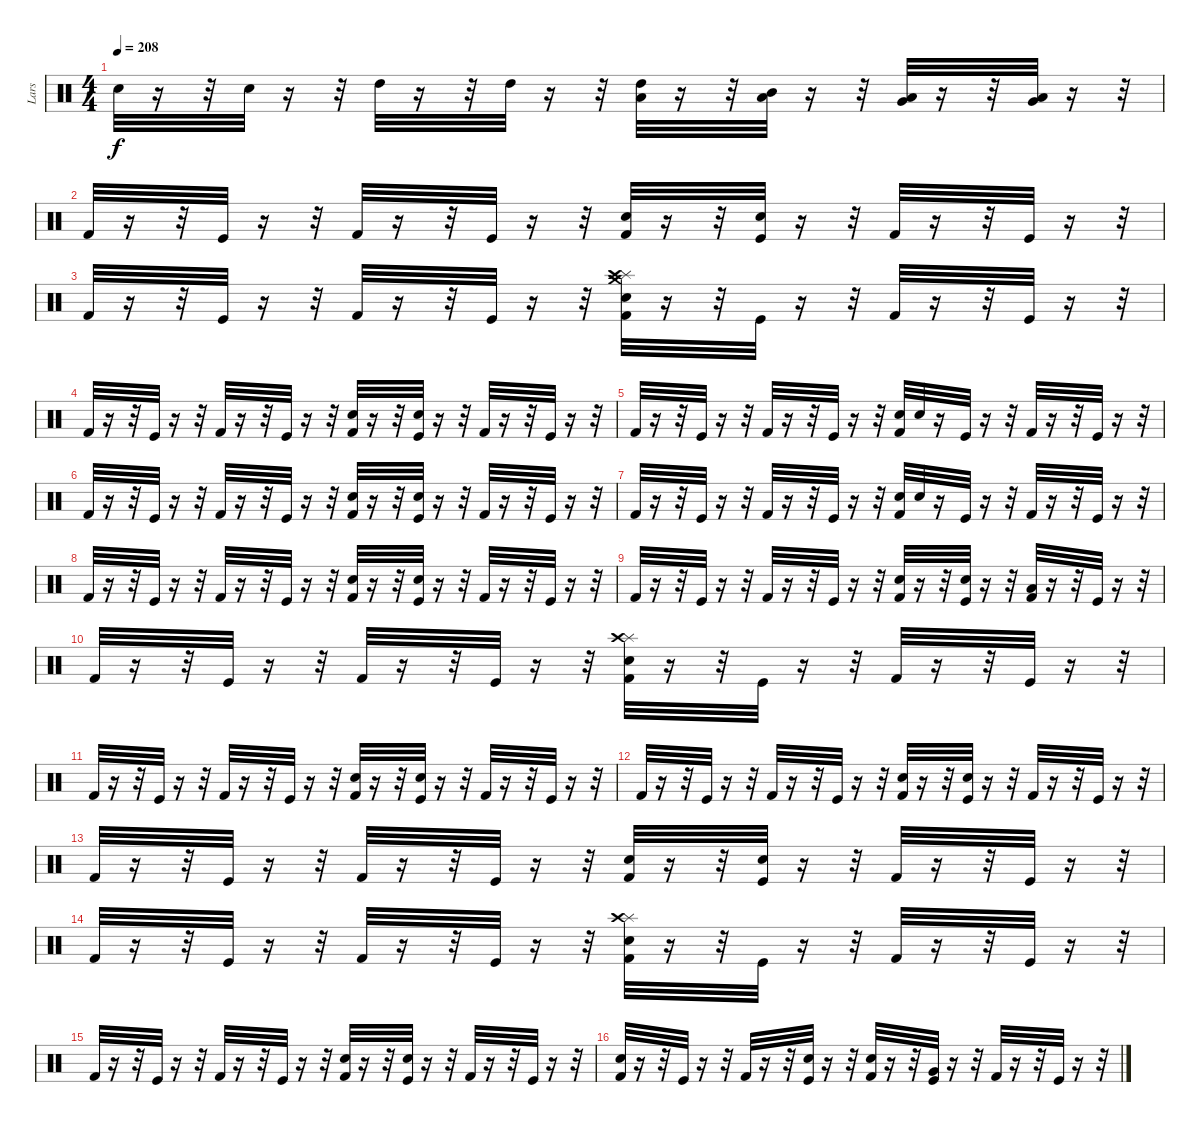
\track ("Lars" "Lars") {instrument percussion}
\staff {score}
\articulation defaults
\ts (4 4)
\tempo 208
\clef neutral
\ks c "Snare (hit) 2".32{dy f}
r.16 r.32 "Snare (hit) 2".32 r.16 r.32 "High Tom (hit)".32 r.16 r.32 "High Tom (hit)".32 r.16 r.32 ("Low Tom (hit)" "High Tom (hit)").32 r.16 r.32 ("Low Tom (hit)" "Mid Tom (hit)").32 r.16 r.32 ("Low Tom (hit)" "Very Low Tom (hit)").32 r.16 r.32 ("Low Floor Tom (hit)" "Very Low Tom (hit)").32 r.16 r.32 |
"Kick (hit) 2".32 r.16 r.32 "Kick (hit)".32 r.16 r.32 "Kick (hit) 2".32 r.16 r.32 "Kick (hit)".32 r.16 r.32 ("Snare (hit) 2" "Kick (hit) 2").32 r.16 r.32 ("Snare (hit) 2" "Kick (hit)").32 r.16 r.32 "Kick (hit) 2".32 r.16 r.32 "Kick (hit)".32 r.16 r.32 |
"Kick (hit) 2".32 r.16 r.32 "Kick (hit)".32 r.16 r.32 "Kick (hit) 2".32 r.16 r.32 "Kick (hit)".32 r.16 r.32 ("Crash medium (hit)" "Splash (hit)" "Crash high (hit)" "Snare (hit) 2" "Kick (hit) 2").32 r.16 r.32 "Kick (hit)".32 r.16 r.32 "Kick (hit) 2".32 r.16 r.32 "Kick (hit)".32 r.16 r.32 |
"Kick (hit) 2".32 r.16 r.32 "Kick (hit)".32 r.16 r.32 "Kick (hit) 2".32 r.16 r.32 "Kick (hit)".32 r.16 r.32 ("Snare (hit) 2" "Kick (hit) 2").32 r.16 r.32 ("Snare (hit) 2" "Kick (hit)").32 r.16 r.32 "Kick (hit) 2".32 r.16 r.32 "Kick (hit)".32 r.16 r.32 |
"Kick (hit) 2".32 r.16 r.32 "Kick (hit)".32 r.16 r.32 "Kick (hit) 2".32 r.16 r.32 "Kick (hit)".32 r.16 r.32 ("Snare (hit) 2" "Kick (hit) 2").32 "Snare (hit) 2".32 r.16 "Kick (hit)".32 r.16 r.32 "Kick (hit) 2".32 r.16 r.32 "Kick (hit)".32 r.16 r.32 |
"Kick (hit) 2".32 r.16 r.32 "Kick (hit)".32 r.16 r.32 "Kick (hit) 2".32 r.16 r.32 "Kick (hit)".32 r.16 r.32 ("Snare (hit) 2" "Kick (hit) 2").32 r.16 r.32 ("Snare (hit) 2" "Kick (hit)").32 r.16 r.32 "Kick (hit) 2".32 r.16 r.32 "Kick (hit)".32 r.16 r.32 |
"Kick (hit) 2".32 r.16 r.32 "Kick (hit)".32 r.16 r.32 "Kick (hit) 2".32 r.16 r.32 "Kick (hit)".32 r.16 r.32 ("Snare (hit) 2" "Kick (hit) 2").32 "Snare (hit) 2".32 r.16 "Kick (hit)".32 r.16 r.32 "Kick (hit) 2".32 r.16 r.32 "Kick (hit)".32 r.16 r.32 |
"Kick (hit) 2".32 r.16 r.32 "Kick (hit)".32 r.16 r.32 "Kick (hit) 2".32 r.16 r.32 "Kick (hit)".32 r.16 r.32 ("Snare (hit) 2" "Kick (hit) 2").32 r.16 r.32 ("Snare (hit) 2" "Kick (hit)").32 r.16 r.32 "Kick (hit) 2".32 r.16 r.32 "Kick (hit)".32 r.16 r.32 |
"Kick (hit) 2".32 r.16 r.32 "Kick (hit)".32 r.16 r.32 "Kick (hit) 2".32 r.16 r.32 "Kick (hit)".32 r.16 r.32 ("Snare (hit) 2" "Kick (hit) 2").32 r.16 r.32 ("Snare (hit) 2" "Kick (hit)").32 r.16 r.32 ("Low Tom (hit)" "Kick (hit) 2").32 r.16 r.32 "Kick (hit)".32 r.16 r.32 |
"Kick (hit) 2".32 r.16 r.32 "Kick (hit)".32 r.16 r.32 "Kick (hit) 2".32 r.16 r.32 "Kick (hit)".32 r.16 r.32 ("Splash (hit)" "Crash high (hit)" "Snare (hit) 2" "Kick (hit) 2").32 r.16 r.32 "Kick (hit)".32 r.16 r.32 "Kick (hit) 2".32 r.16 r.32 "Kick (hit)".32 r.16 r.32 |
"Kick (hit) 2".32 r.16 r.32 "Kick (hit)".32 r.16 r.32 "Kick (hit) 2".32 r.16 r.32 "Kick (hit)".32 r.16 r.32 ("Snare (hit) 2" "Kick (hit) 2").32 r.16 r.32 ("Snare (hit) 2" "Kick (hit)").32 r.16 r.32 "Kick (hit) 2".32 r.16 r.32 "Kick (hit)".32 r.16 r.32 |
"Kick (hit) 2".32 r.16 r.32 "Kick (hit)".32 r.16 r.32 "Kick (hit) 2".32 r.16 r.32 "Kick (hit)".32 r.16 r.32 ("Snare (hit) 2" "Kick (hit) 2").32 r.16 r.32 ("Snare (hit) 2" "Kick (hit)").32 r.16 r.32 "Kick (hit) 2".32 r.16 r.32 "Kick (hit)".32 r.16 r.32 |
"Kick (hit) 2".32 r.16 r.32 "Kick (hit)".32 r.16 r.32 "Kick (hit) 2".32 r.16 r.32 "Kick (hit)".32 r.16 r.32 ("Snare (hit) 2" "Kick (hit) 2").32 r.16 r.32 ("Snare (hit) 2" "Kick (hit)").32 r.16 r.32 "Kick (hit) 2".32 r.16 r.32 "Kick (hit)".32 r.16 r.32 |
"Kick (hit) 2".32 r.16 r.32 "Kick (hit)".32 r.16 r.32 "Kick (hit) 2".32 r.16 r.32 "Kick (hit)".32 r.16 r.32 ("Splash (hit)" "Crash high (hit)" "Snare (hit) 2" "Kick (hit) 2").32 r.16 r.32 "Kick (hit)".32 r.16 r.32 "Kick (hit) 2".32 r.16 r.32 "Kick (hit)".32 r.16 r.32 |
"Kick (hit) 2".32 r.16 r.32 "Kick (hit)".32 r.16 r.32 "Kick (hit) 2".32 r.16 r.32 "Kick (hit)".32 r.16 r.32 ("Snare (hit) 2" "Kick (hit) 2").32 r.16 r.32 ("Snare (hit) 2" "Kick (hit)").32 r.16 r.32 "Kick (hit) 2".32 r.16 r.32 "Kick (hit)".32 r.16 r.32 |
("Snare (hit) 2" "Kick (hit) 2").32 r.16 r.32 "Kick (hit)".32 r.16 r.32 "Kick (hit) 2".32 r.16 r.32 ("Snare (hit) 2" "Kick (hit)").32 r.16 r.32 ("Snare (hit) 2" "Kick (hit) 2").32 r.16 r.32 ("Very Low Tom (hit)" "Kick (hit)").32 r.16 r.32 "Kick (hit) 2".32 r.16 r.32 "Kick (hit)".32 r.16 r.32
